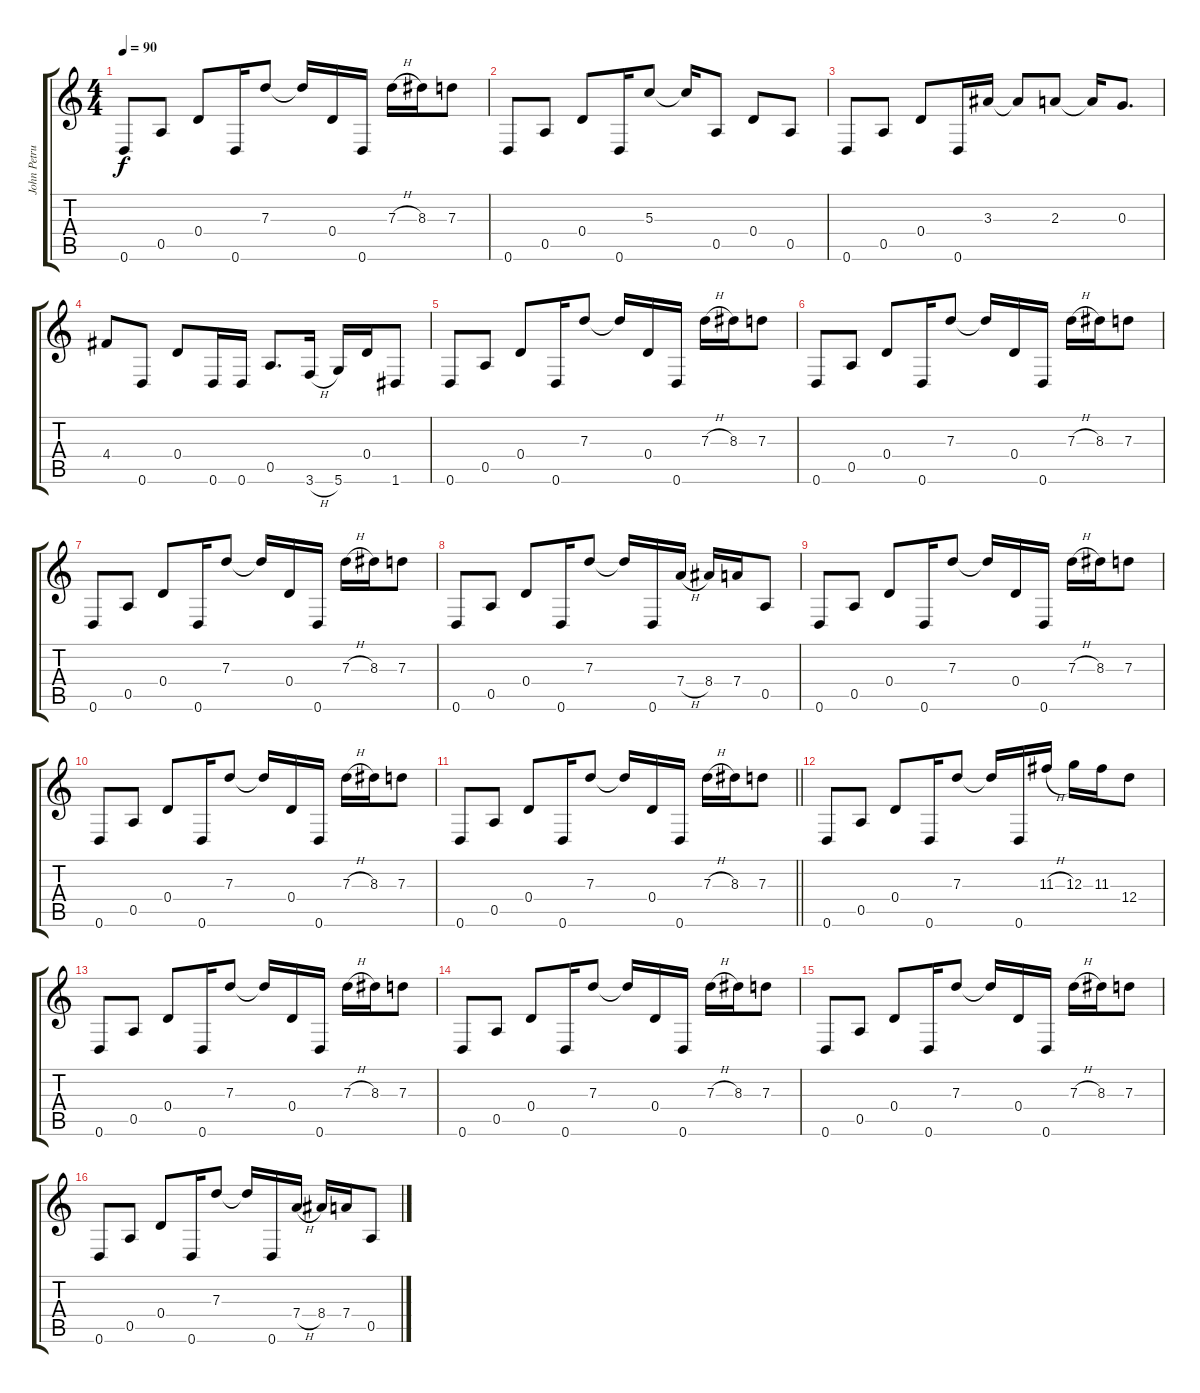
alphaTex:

\track ("John Petrucci" "John Petru") {instrument acousticguitarsteel}
\staff {score tabs}
\tuning (E4 B3 G3 D3 A2 D2) {hide}
\ts (4 4)
\tempo 90
\clef g2
\ks c
0.6.8{dy f} 0.5.8 0.4.8 0.6.16 7.3.8 7.3{t}.16 0.4.16 0.6.16 7.3{h}.16 8.3.16 7.3.8 |
0.6.8 0.5.8 0.4.8 0.6.16 5.3.8 5.3{t}.16 0.5.8 0.4.8 0.5.8 |
0.6.8 0.5.8 0.4.8 0.6.16 3.3.16 3.3{t}.8 2.3.8 2.3{t}.16 0.3.8{d} |
4.4.8 0.6.8 0.4.8 0.6.16 0.6.16 0.5.8{d} 3.6{h}.16 5.6.16 0.4.16 1.6.8 |
0.6.8 0.5.8 0.4.8 0.6.16 7.3.8 7.3{t}.16 0.4.16 0.6.16 7.3{h}.16 8.3.16 7.3.8 |
0.6.8 0.5.8 0.4.8 0.6.16 7.3.8 7.3{t}.16 0.4.16 0.6.16 7.3{h}.16 8.3.16 7.3.8 |
0.6.8 0.5.8 0.4.8 0.6.16 7.3.8 7.3{t}.16 0.4.16 0.6.16 7.3{h}.16 8.3.16 7.3.8 |
0.6.8 0.5.8 0.4.8 0.6.16 7.3.8 7.3{t}.16 0.6.16 7.4{h}.16 8.4.16 7.4.16 0.5.8 |
0.6.8 0.5.8 0.4.8 0.6.16 7.3.8 7.3{t}.16 0.4.16 0.6.16 7.3{h}.16 8.3.16 7.3.8 |
0.6.8 0.5.8 0.4.8 0.6.16 7.3.8 7.3{t}.16 0.4.16 0.6.16 7.3{h}.16 8.3.16 7.3.8 |
\barLineRight lightlight
0.6.8 0.5.8 0.4.8 0.6.16 7.3.8 7.3{t}.16 0.4.16 0.6.16 7.3{h}.16 8.3.16 7.3.8 |
0.6.8 0.5.8 0.4.8 0.6.16 7.3.8 7.3{t}.16 0.6.16 11.3{h}.16 12.3.16 11.3.16 12.4.8 |
0.6.8 0.5.8 0.4.8 0.6.16 7.3.8 7.3{t}.16 0.4.16 0.6.16 7.3{h}.16 8.3.16 7.3.8 |
0.6.8 0.5.8 0.4.8 0.6.16 7.3.8 7.3{t}.16 0.4.16 0.6.16 7.3{h}.16 8.3.16 7.3.8 |
0.6.8 0.5.8 0.4.8 0.6.16 7.3.8 7.3{t}.16 0.4.16 0.6.16 7.3{h}.16 8.3.16 7.3.8 |
0.6.8 0.5.8 0.4.8 0.6.16 7.3.8 7.3{t}.16 0.6.16 7.4{h}.16 8.4.16 7.4.16 0.5.8
